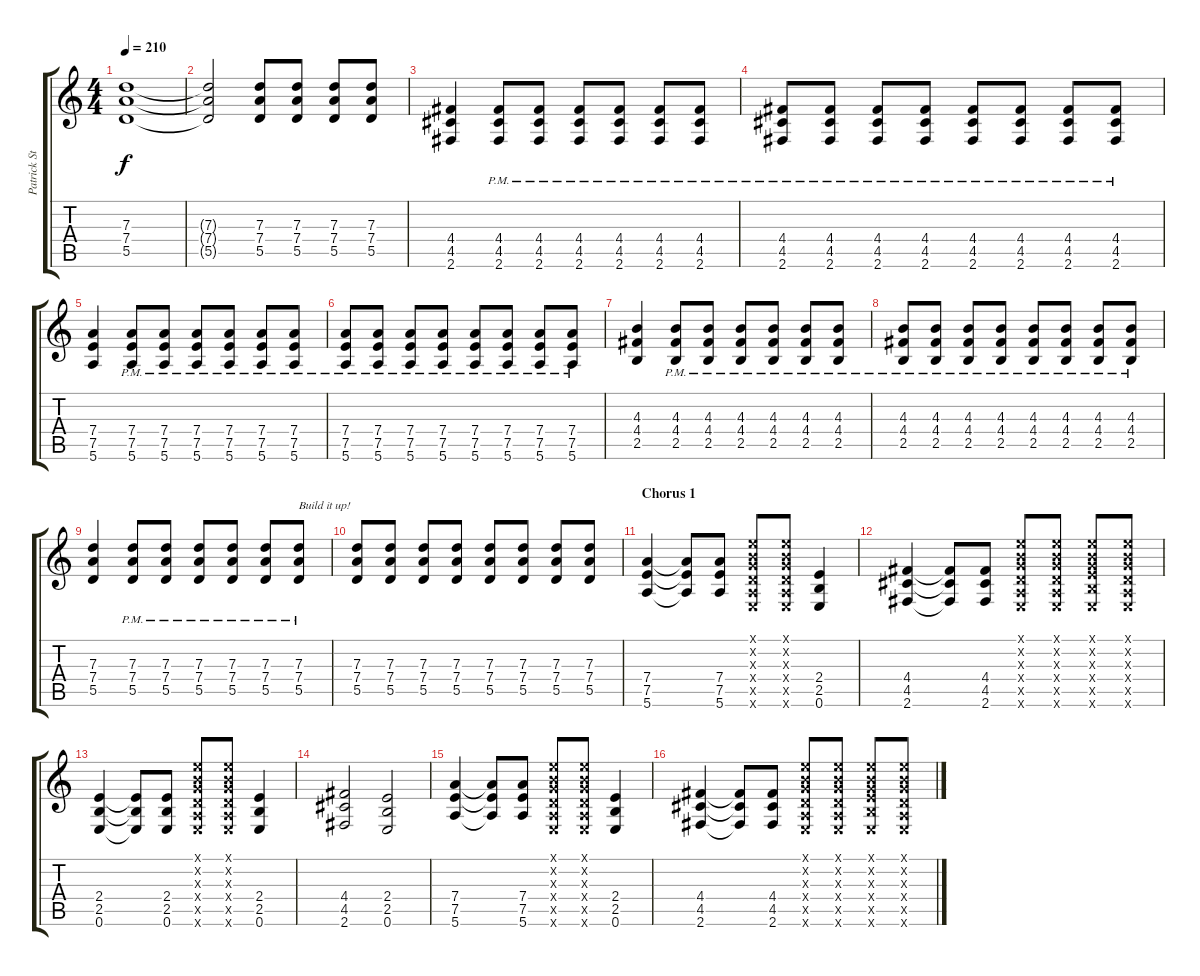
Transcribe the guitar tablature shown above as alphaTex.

\track ("Patrick Stump (Rythmn Guitar)" "Patrick St") {instrument overdrivenguitar}
\staff {score tabs}
\tuning (E4 B3 G3 D3 A2 E2) {hide}
\ts (4 4)
\tempo 210
\clef g2
\ks c
(7.3 7.4 5.5).1{dy f} |
(7.3{t} 7.4{t} 5.5{t}).2 (7.3 7.4 5.5).8 (7.3 7.4 5.5).8 (7.3 7.4 5.5).8 (7.3 7.4 5.5).8 |
(4.4 4.5 2.6).4 (4.4 4.5{pm} 2.6{pm}).8 (4.4 4.5{pm} 2.6{pm}).8 (4.4 4.5{pm} 2.6{pm}).8 (4.4 4.5{pm} 2.6{pm}).8 (4.4 4.5{pm} 2.6{pm}).8 (4.4 4.5{pm} 2.6{pm}).8 |
(4.4 4.5{pm} 2.6{pm}).8 (4.4 4.5{pm} 2.6{pm}).8 (4.4 4.5{pm} 2.6{pm}).8 (4.4 4.5{pm} 2.6{pm}).8 (4.4 4.5{pm} 2.6{pm}).8 (4.4 4.5{pm} 2.6{pm}).8 (4.4 4.5{pm} 2.6{pm}).8 (4.4 4.5{pm} 2.6{pm}).8 |
(7.4 7.5 5.6).4 (7.4 7.5{pm} 5.6{pm}).8 (7.4 7.5{pm} 5.6{pm}).8 (7.4 7.5{pm} 5.6{pm}).8 (7.4 7.5{pm} 5.6{pm}).8 (7.4 7.5{pm} 5.6{pm}).8 (7.4 7.5{pm} 5.6{pm}).8 |
(7.4 7.5{pm} 5.6{pm}).8 (7.4 7.5{pm} 5.6{pm}).8 (7.4 7.5{pm} 5.6{pm}).8 (7.4 7.5{pm} 5.6{pm}).8 (7.4 7.5{pm} 5.6{pm}).8 (7.4 7.5{pm} 5.6{pm}).8 (7.4 7.5{pm} 5.6{pm}).8 (7.4 7.5{pm} 5.6{pm}).8 |
(4.3 4.4 2.5).4 (4.3 4.4{pm} 2.5{pm}).8 (4.3 4.4{pm} 2.5{pm}).8 (4.3 4.4{pm} 2.5{pm}).8 (4.3 4.4{pm} 2.5{pm}).8 (4.3 4.4{pm} 2.5{pm}).8 (4.3 4.4{pm} 2.5{pm}).8 |
(4.3 4.4{pm} 2.5{pm}).8 (4.3 4.4{pm} 2.5{pm}).8 (4.3 4.4{pm} 2.5{pm}).8 (4.3 4.4{pm} 2.5{pm}).8 (4.3 4.4{pm} 2.5{pm}).8 (4.3 4.4{pm} 2.5{pm}).8 (4.3 4.4{pm} 2.5{pm}).8 (4.3 4.4{pm} 2.5{pm}).8 |
(7.3 7.4 5.5).4 (7.3 7.4{pm} 5.5{pm}).8 (7.3 7.4{pm} 5.5{pm}).8 (7.3{pm} 7.4 5.5{pm}).8 (7.3 7.4 5.5{pm}).8 (7.3 7.4 5.5{pm}).8 (7.3 7.4 5.5{pm}).8{txt "Build it up!"} |
(7.3 7.4 5.5).8 (7.3 7.4 5.5).8 (7.3 7.4 5.5).8 (7.3 7.4 5.5).8 (7.3 7.4 5.5).8 (7.3 7.4 5.5).8 (7.3 7.4 5.5).8 (7.3 7.4 5.5).8 |
\section ("" "Chorus 1")
(7.4 7.5 5.6).4 (7.4{t} 7.5{t} 5.6{t}).8 (7.4 7.5 5.6).8 (0.1{x} 0.2{x} 0.3{x} 0.4{x} 0.5{x} 0.6{x}).8 (0.1{x} 0.2{x} 0.3{x} 0.4{x} 0.5{x} 0.6{x}).8 (2.4 2.5 0.6).4 |
(4.4 4.5 2.6).4 (4.4{t} 4.5{t} 2.6{t}).8 (4.4 4.5 2.6).8 (0.1{x} 0.2{x} 0.3{x} 0.4{x} 0.5{x} 0.6{x}).8 (0.1{x} 0.2{x} 0.3{x} 0.4{x} 0.5{x} 0.6{x}).8 (0.1{x} 0.2{x} 0.3{x} 2.4{x} 2.5{x} 0.6{x}).8 (0.1{x} 0.2{x} 0.3{x} 0.4{x} 0.5{x} 0.6{x}).8 |
(2.4 2.5 0.6).4 (2.4{t} 2.5{t} 0.6{t}).8 (2.4 2.5 0.6).8 (0.1{x} 0.2{x} 0.3{x} 0.4{x} 0.5{x} 0.6{x}).8 (0.1{x} 0.2{x} 0.3{x} 0.4{x} 0.5{x} 0.6{x}).8 (2.4 2.5 0.6).4 |
(4.4 4.5 2.6).2 (2.4 2.5 0.6).2 |
(7.4 7.5 5.6).4 (7.4{t} 7.5{t} 5.6{t}).8 (7.4 7.5 5.6).8 (0.1{x} 0.2{x} 0.3{x} 0.4{x} 0.5{x} 0.6{x}).8 (0.1{x} 0.2{x} 0.3{x} 0.4{x} 0.5{x} 0.6{x}).8 (2.4 2.5 0.6).4 |
(4.4 4.5 2.6).4 (4.4{t} 4.5{t} 2.6{t}).8 (4.4 4.5 2.6).8 (0.1{x} 0.2{x} 0.3{x} 0.4{x} 0.5{x} 0.6{x}).8 (0.1{x} 0.2{x} 0.3{x} 0.4{x} 0.5{x} 0.6{x}).8 (0.1{x} 0.2{x} 0.3{x} 2.4{x} 2.5{x} 0.6{x}).8 (0.1{x} 0.2{x} 0.3{x} 0.4{x} 0.5{x} 0.6{x}).8
